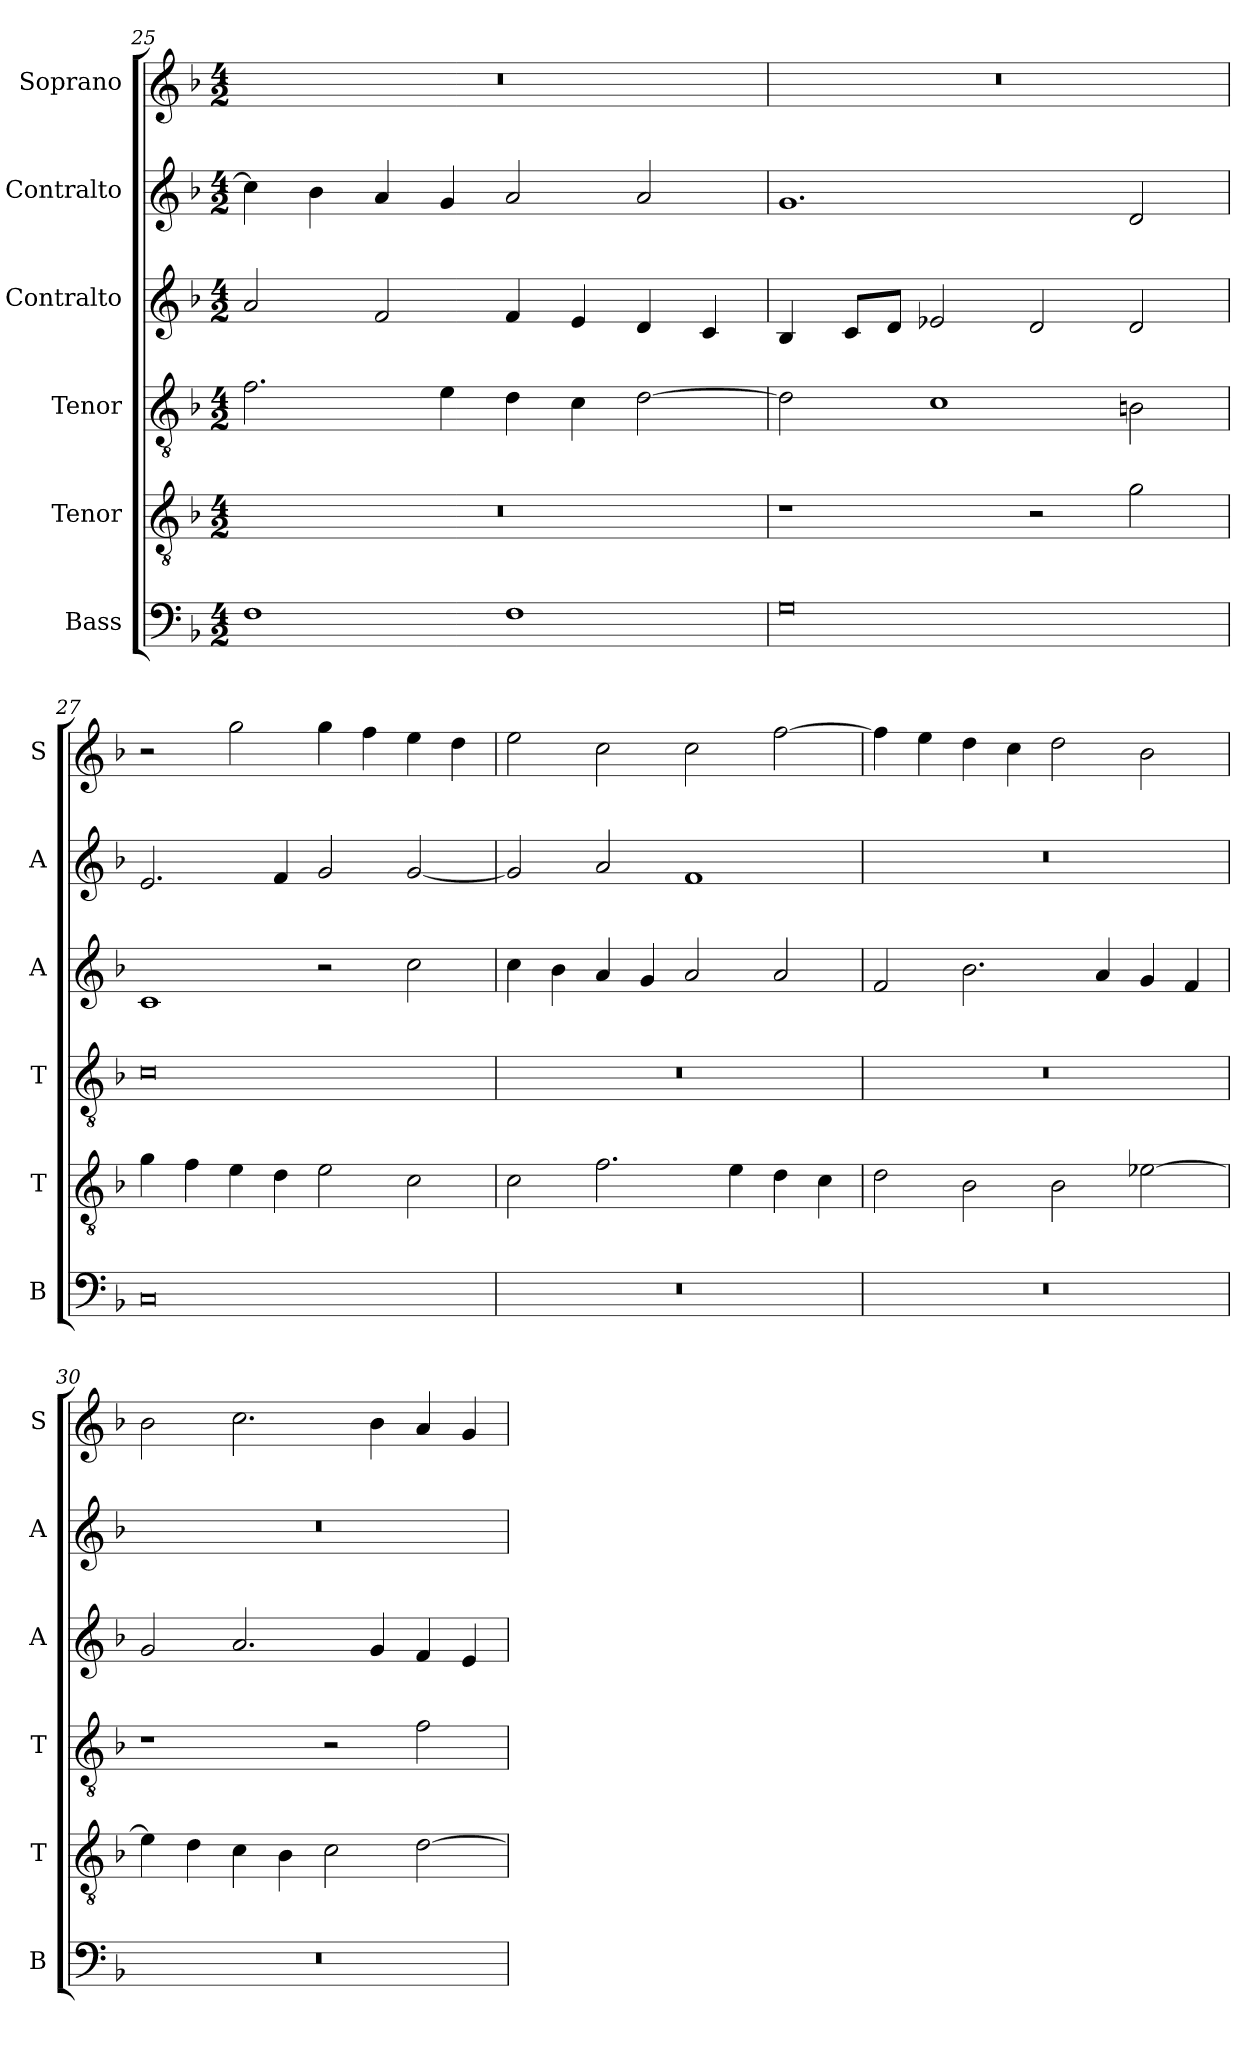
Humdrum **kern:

**kern	**kern	**kern	**kern	**kern	**kern
*part6	*part5	*part4	*part3	*part2	*part1
*staff6	*staff5	*staff4	*staff3	*staff2	*staff1
*I"Bass	*I"Tenor	*I"Tenor	*I"Contralto	*I"Contralto	*I"Soprano
*I'B	*I'T	*I'T	*I'A	*I'A	*I'S
*clefF4	*clefGv2	*clefGv2	*clefG2	*clefG2	*clefG2
*k[b-]	*k[b-]	*k[b-]	*k[b-]	*k[b-]	*k[b-]
*F:ion	*F:ion	*F:ion	*F:ion	*F:ion	*F:ion
*M4/2	*M4/2	*M4/2	*M4/2	*M4/2	*M4/2
=25	=25	=25	=25	=25	=25
1F	0r	2.f	2a	4cc]	0r
.	.	.	.	4b-	.
.	.	.	2f	4a	.
.	.	4e	.	4g	.
1F	.	4d	4f	2a	.
.	.	4c	4e	.	.
.	.	[2d	4d	2a	.
.	.	.	4c	.	.
=26	=26	=26	=26	=26	=26
0G	1r	2d]	4B-	1.g	0r
.	.	.	8c/L	.	.
.	.	.	8d/J	.	.
.	.	1c	2e-X	.	.
.	2r	.	2d	.	.
.	2g	2Bn	2d	2d	.
=27	=27	=27	=27	=27	=27
0C	4g	0c	1c	2.e	2r
.	4f	.	.	.	.
.	4e	.	.	.	2gg
.	4d	.	.	4f	.
.	2e	.	2r	2g	4gg
.	.	.	.	.	4ff
.	2c	.	2cc	[2g	4ee
.	.	.	.	.	4dd
=28	=28	=28	=28	=28	=28
0r	2c	0r	4cc	2g]	2ee
.	.	.	4b-	.	.
.	2.f	.	4a	2a	2cc
.	.	.	4g	.	.
.	.	.	2a	1f	2cc
.	4e	.	.	.	.
.	4d	.	2a	.	[2ff
.	4c	.	.	.	.
=29	=29	=29	=29	=29	=29
0r	2d	0r	2f	0r	4ff]
.	.	.	.	.	4ee
.	2B-	.	2.b-	.	4dd
.	.	.	.	.	4cc
.	2B-	.	.	.	2dd
.	.	.	4a	.	.
.	[2e-X	.	4g	.	2b-
.	.	.	4f	.	.
=30	=30	=30	=30	=30	=30
0r	4e-]	1r	2g	0r	2b-
.	4d	.	.	.	.
.	4c	.	2.a	.	2.cc
.	4B-	.	.	.	.
.	2c	2r	.	.	.
.	.	.	4g	.	4b-
.	[2d	2f	4f	.	4a
.	.	.	4e	.	4g
=	=	=	=	=	=
*-	*-	*-	*-	*-	*-
